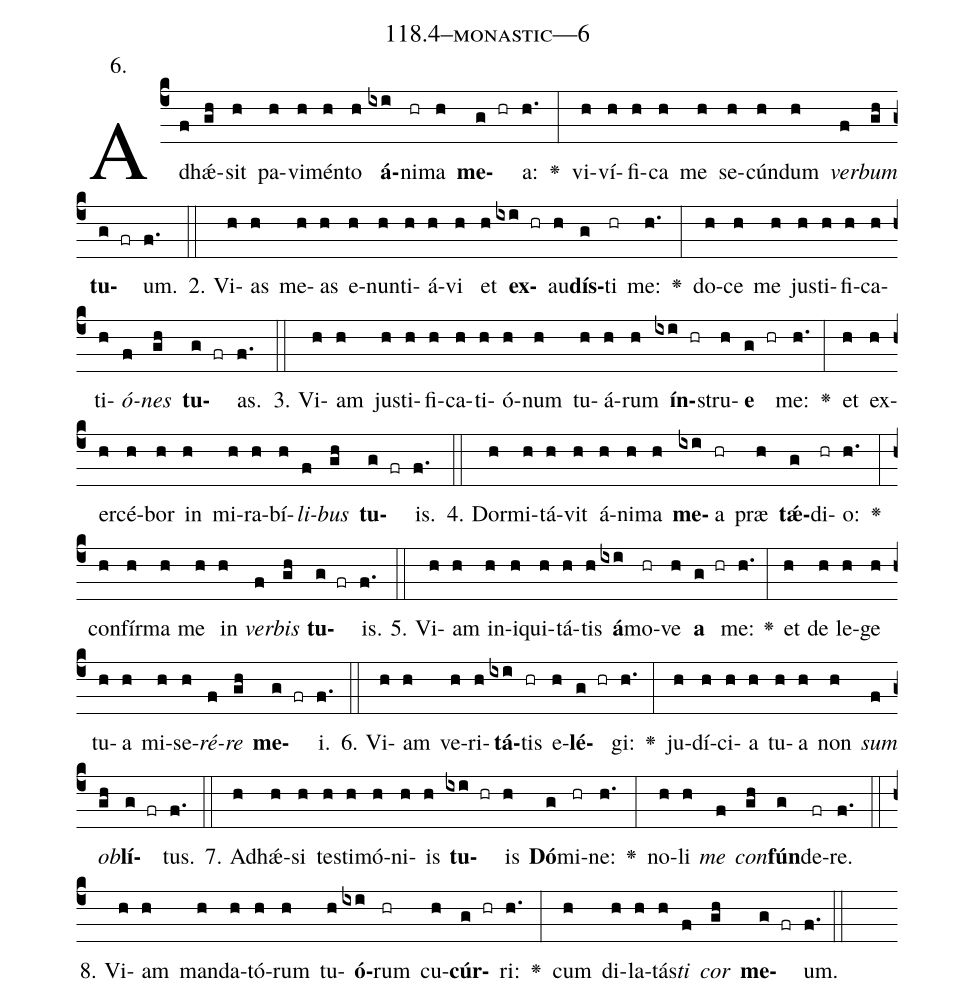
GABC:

name: 118.4--monastic---6;
annotation: 6.;
%%
(c4)Ad(f)hǽ(gh)sit(h) pa(h)vi(h)mén(h)to(h) <b>á</b>(ixi)ni(hr)ma(h) <b>me</b>(g hr)a:(h.) <v>\greheightstar</v>(:) vi(h)ví(h)fi(h)ca(h) me(h) se(h)cún(h)dum(h) <i>ver</i>(f)<i>bum</i>(gh) <b>tu</b>(g fr)um.(f.) (::)
2. Vi(h)as(h) me(h)as(h) e(h)nun(h)ti(h)á(h)vi(h) et(h) <b>ex</b>(ixi hr)au(h)<b>dís</b>(g)ti(hr) me:(h.) <v>\greheightstar</v>(:) do(h)ce(h) me(h) jus(h)ti(h)fi(h)ca(h)ti(h)<i>ó</i>(f)<i>nes</i>(gh) <b>tu</b>(g fr)as.(f.) (::)
3. Vi(h)am(h) jus(h)ti(h)fi(h)ca(h)ti(h)ó(h)num(h) tu(h)á(h)rum(h) <b>ín</b>(ixi hr)stru(h)<b>e</b>(g hr) me:(h.) <v>\greheightstar</v>(:) et(h) ex(h)er(h)cé(h)bor(h) in(h) mi(h)ra(h)bí(h)<i>li</i>(f)<i>bus</i>(gh) <b>tu</b>(g fr)is.(f.) (::)
4. Dor(h)mi(h)tá(h)vit(h) á(h)ni(h)ma(h) <b>me</b>(ixi)a(hr) præ(h) <b>tǽ</b>(g)di(hr)o:(h.) <v>\greheightstar</v>(:) con(h)fír(h)ma(h) me(h) in(h) <i>ver</i>(f)<i>bis</i>(gh) <b>tu</b>(g fr)is.(f.) (::)
5. Vi(h)am(h) in(h)i(h)qui(h)tá(h)tis(h) <b>á</b>(ixi)mo(hr)ve(h) <b>a</b>(g hr) me:(h.) <v>\greheightstar</v>(:) et(h) de(h) le(h)ge(h) tu(h)a(h) mi(h)se(h)<i>ré</i>(f)<i>re</i>(gh) <b>me</b>(g fr)i.(f.) (::)
6. Vi(h)am(h) ve(h)ri(h)<b>tá</b>(ixi)tis(hr) e(h)<b>lé</b>(g hr)gi:(h.) <v>\greheightstar</v>(:) ju(h)dí(h)ci(h)a(h) tu(h)a(h) non(h) <i>sum</i>(f) <i>ob</i>(gh)<b>lí</b>(g fr)tus.(f.) (::)
7. Ad(h)hǽ(h)si(h) tes(h)ti(h)mó(h)ni(h)is(h) <b>tu</b>(ixi hr)is(h) <b>Dó</b>(g)mi(hr)ne:(h.) <v>\greheightstar</v>(:) no(h)li(h) <i>me</i>(f) <i>con</i>(gh)<b>fún</b>(g)de(fr)re.(f.) (::)
8. Vi(h)am(h) man(h)da(h)tó(h)rum(h) tu(h)<b>ó</b>(ixi)rum(hr) cu(h)<b>cúr</b>(g hr)ri:(h.) <v>\greheightstar</v>(:) cum(h) di(h)la(h)tás(h)<i>ti</i>(f) <i>cor</i>(gh) <b>me</b>(g fr)um.(f.) (::)
